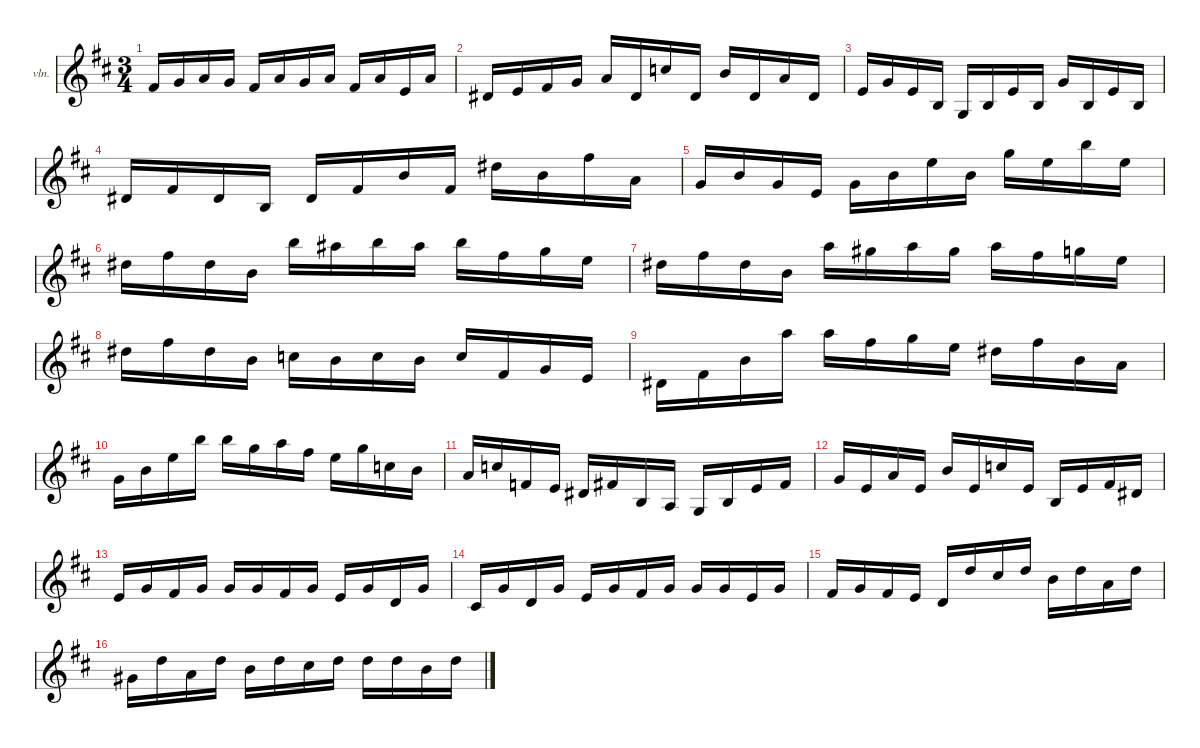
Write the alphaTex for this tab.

\hideDynamics
\bracketExtendMode nobrackets
\firstSystemTrackNameOrientation horizontal
\otherSystemsTrackNameOrientation horizontal
\track ("Solo Violin" "vln.") {instrument violin}
\staff {score}
\tuning (E5 A4 D4 G3)
\ts (3 4)
\tempo (109 hide)
\clef g2
\ks d
4.3{acc #}.16{dy ff beam Up} 5.3{acc forcenatural}.16{beam Up} 7.3{acc forcenatural}.16{beam Up} 5.3{acc forcenatural}.16{beam Up} 4.3{acc #}.16{beam Up} 7.3{acc forcenatural}.16{beam Up} 5.3{acc forcenatural}.16{beam Up} 7.3{acc forcenatural}.16{beam Up} 4.3{acc #}.16{beam Up} 0.2{acc forcenatural}.16{beam Up} 2.3{acc forcenatural}.16{beam Up} 0.2{acc forcenatural}.16{beam Up} |
1.3{acc #}.16{beam Up} 2.3{acc forcenatural}.16{beam Up} 4.3{acc #}.16{beam Up} 5.3{acc forcenatural}.16{beam Up} 0.2{acc forcenatural}.16{beam Up} 1.3{acc #}.16{beam Up} 3.2{acc forcenatural}.16{beam Up} 1.3{acc #}.16{beam Up} 2.2{acc forcenatural}.16{beam Up} 1.3{acc #}.16{beam Up} 0.2{acc forcenatural}.16{beam Up} 1.3{acc #}.16{beam Up} |
2.3{acc forcenatural}.16{beam Up} 5.3{acc forcenatural}.16{beam Up} 2.3{acc forcenatural}.16{beam Up} 4.4{acc forcenatural}.16{beam Up} 0.4{acc forcenatural}.16{beam Up} 4.4{acc forcenatural}.16{beam Up} 2.3{acc forcenatural}.16{beam Up} 4.4{acc forcenatural}.16{beam Up} 5.3{acc forcenatural}.16{beam Up} 4.4{acc forcenatural}.16{beam Up} 2.3{acc forcenatural}.16{beam Up} 4.4{acc forcenatural}.16{beam Up} |
8.4{acc #}.16{beam Up} 11.4{acc #}.16{beam Up} 8.4{acc #}.16{beam Up} 4.4{acc forcenatural}.16{beam Up} 1.3{acc #}.16{beam Up} 4.3{acc #}.16{beam Up} 2.2{acc forcenatural}.16{beam Up} 4.3{acc #}.16{beam Up} 6.2{acc #}.16{beam Down} 9.3{acc forcenatural}.16{beam Down} 9.2{acc #}.16{beam Down} 7.3{acc forcenatural}.16{beam Down} |
5.3{acc forcenatural}.16{beam Up} 2.2{acc forcenatural}.16{beam Up} 5.3{acc forcenatural}.16{beam Up} 2.3{acc forcenatural}.16{beam Up} 5.3{acc forcenatural}.16{beam Down} 2.2{acc forcenatural}.16{beam Down} 0.1{acc forcenatural}.16{beam Down} 2.2{acc forcenatural}.16{beam Down} 3.1{acc forcenatural}.16{beam Down} 0.1{acc forcenatural}.16{beam Down} 7.1{acc forcenatural}.16{beam Down} 7.2{acc forcenatural}.16{beam Down} |
6.2{acc #}.16{beam Down} 9.2{acc #}.16{beam Down} 6.2{acc #}.16{beam Down} 9.3{acc forcenatural}.16{beam Down} 7.1{acc forcenatural}.16{beam Down} 6.1{acc #}.16{beam Down} 7.1{acc forcenatural}.16{beam Down} 6.1{acc #}.16{beam Down} 7.1{acc forcenatural}.16{beam Down} 2.1{acc #}.16{beam Down} 3.1{acc forcenatural}.16{beam Down} 0.1{acc forcenatural}.16{beam Down} |
6.2{acc #}.16{beam Down} 2.1{acc #}.16{beam Down} 6.2{acc #}.16{beam Down} 2.2{acc forcenatural}.16{beam Down} 5.1{acc forcenatural}.16{beam Down} 4.1{acc #}.16{beam Down} 5.1{acc forcenatural}.16{beam Down} 4.1{acc #}.16{beam Down} 5.1{acc forcenatural}.16{beam Down} 2.1{acc #}.16{beam Down} 3.1{acc forcenatural}.16{beam Down} 0.1{acc forcenatural}.16{beam Down} |
6.2{acc #}.16{beam Down} 2.1{acc #}.16{beam Down} 6.2{acc #}.16{beam Down} 2.2{acc forcenatural}.16{beam Down} 3.2{acc forcenatural}.16{beam Down} 2.2{acc forcenatural}.16{beam Down} 3.2{acc forcenatural}.16{beam Down} 2.2{acc forcenatural}.16{beam Down} 3.2{acc forcenatural}.16{beam Up} 4.3{acc #}.16{beam Up} 5.3{acc forcenatural}.16{beam Up} 2.3{acc forcenatural}.16{beam Up} |
1.3{acc #}.16{beam Down} 4.3{acc #}.16{beam Down} 2.2{acc forcenatural}.16{beam Down} 5.1{acc forcenatural}.16{beam Down} 5.1{acc forcenatural}.16{beam Down} 2.1{acc #}.16{beam Down} 3.1{acc forcenatural}.16{beam Down} 0.1{acc forcenatural}.16{beam Down} 6.2{acc #}.16{beam Down} 2.1{acc #}.16{beam Down} 2.2{acc forcenatural}.16{beam Down} 0.2{acc forcenatural}.16{beam Down} |
5.3{acc forcenatural}.16{beam Down} 9.3{acc forcenatural}.16{beam Down} 7.2{acc forcenatural}.16{beam Down} 7.1{acc forcenatural}.16{beam Down} 7.1{acc forcenatural}.16{beam Down} 3.1{acc forcenatural}.16{beam Down} 5.1{acc forcenatural}.16{beam Down} 2.1{acc #}.16{beam Down} 0.1{acc forcenatural}.16{beam Down} 3.1{acc forcenatural}.16{beam Down} 3.2{acc forcenatural}.16{beam Down} 2.2{acc forcenatural}.16{beam Down} |
0.2{acc forcenatural}.16{beam Up} 3.2{acc forcenatural}.16{beam Up} 3.3{acc forcenatural}.16{beam Up} 2.3{acc forcenatural}.16{beam Up} 1.3{acc #}.16{beam Up} 4.3{acc #}.16{beam Up} 4.4{acc forcenatural}.16{beam Up} 2.4{acc forcenatural}.16{beam Up} 0.4{acc forcenatural}.16{beam Up} 4.4{acc forcenatural}.16{beam Up} 2.3{acc forcenatural}.16{beam Up} 4.3{acc #}.16{beam Up} |
5.3{acc forcenatural}.16{beam Up} 2.3{acc forcenatural}.16{beam Up} 0.2{acc forcenatural}.16{beam Up} 2.3{acc forcenatural}.16{beam Up} 2.2{acc forcenatural}.16{beam Up} 2.3{acc forcenatural}.16{beam Up} 3.2{acc forcenatural}.16{beam Up} 2.3{acc forcenatural}.16{beam Up} 4.4{acc forcenatural}.16{beam Up} 2.3{acc forcenatural}.16{beam Up} 4.3{acc #}.16{beam Up} 1.3{acc #}.16{beam Up} |
2.3{acc forcenatural}.16{beam Up} 5.3{acc forcenatural}.16{beam Up} 4.3{acc #}.16{beam Up} 5.3{acc forcenatural}.16{beam Up} 5.3{acc forcenatural}.16{beam Up} 5.3{acc forcenatural}.16{beam Up} 4.3{acc #}.16{beam Up} 5.3{acc forcenatural}.16{beam Up} 2.3{acc forcenatural}.16{beam Up} 5.3{acc forcenatural}.16{beam Up} 7.4{acc forcenatural}.16{beam Up} 5.3{acc forcenatural}.16{beam Up} |
6.4{acc #}.16{beam Up} 5.3{acc forcenatural}.16{beam Up} 7.4{acc forcenatural}.16{beam Up} 5.3{acc forcenatural}.16{beam Up} 2.3{acc forcenatural}.16{beam Up} 5.3{acc forcenatural}.16{beam Up} 4.3{acc #}.16{beam Up} 5.3{acc forcenatural}.16{beam Up} 5.3{acc forcenatural}.16{beam Up} 5.3{acc forcenatural}.16{beam Up} 2.3{acc forcenatural}.16{beam Up} 5.3{acc forcenatural}.16{beam Up} |
4.3{acc #}.16{beam Up} 5.3{acc forcenatural}.16{beam Up} 4.3{acc #}.16{beam Up} 2.3{acc forcenatural}.16{beam Up} 0.3{acc forcenatural}.16{beam Up} 5.2{acc forcenatural}.16{beam Up} 4.2{acc #}.16{beam Up} 5.2{acc forcenatural}.16{beam Up} 2.2{acc forcenatural}.16{beam Down} 5.2{acc forcenatural}.16{beam Down} 7.3{acc forcenatural}.16{beam Down} 5.2{acc forcenatural}.16{beam Down} |
6.3{acc #}.16{beam Down} 5.2{acc forcenatural}.16{beam Down} 7.3{acc forcenatural}.16{beam Down} 5.2{acc forcenatural}.16{beam Down} 2.2{acc forcenatural}.16{beam Down} 5.2{acc forcenatural}.16{beam Down} 4.2{acc #}.16{beam Down} 5.2{acc forcenatural}.16{beam Down} 5.2{acc forcenatural}.16{beam Down} 5.2{acc forcenatural}.16{beam Down} 2.2{acc forcenatural}.16{beam Down} 5.2{acc forcenatural}.16{beam Down}
